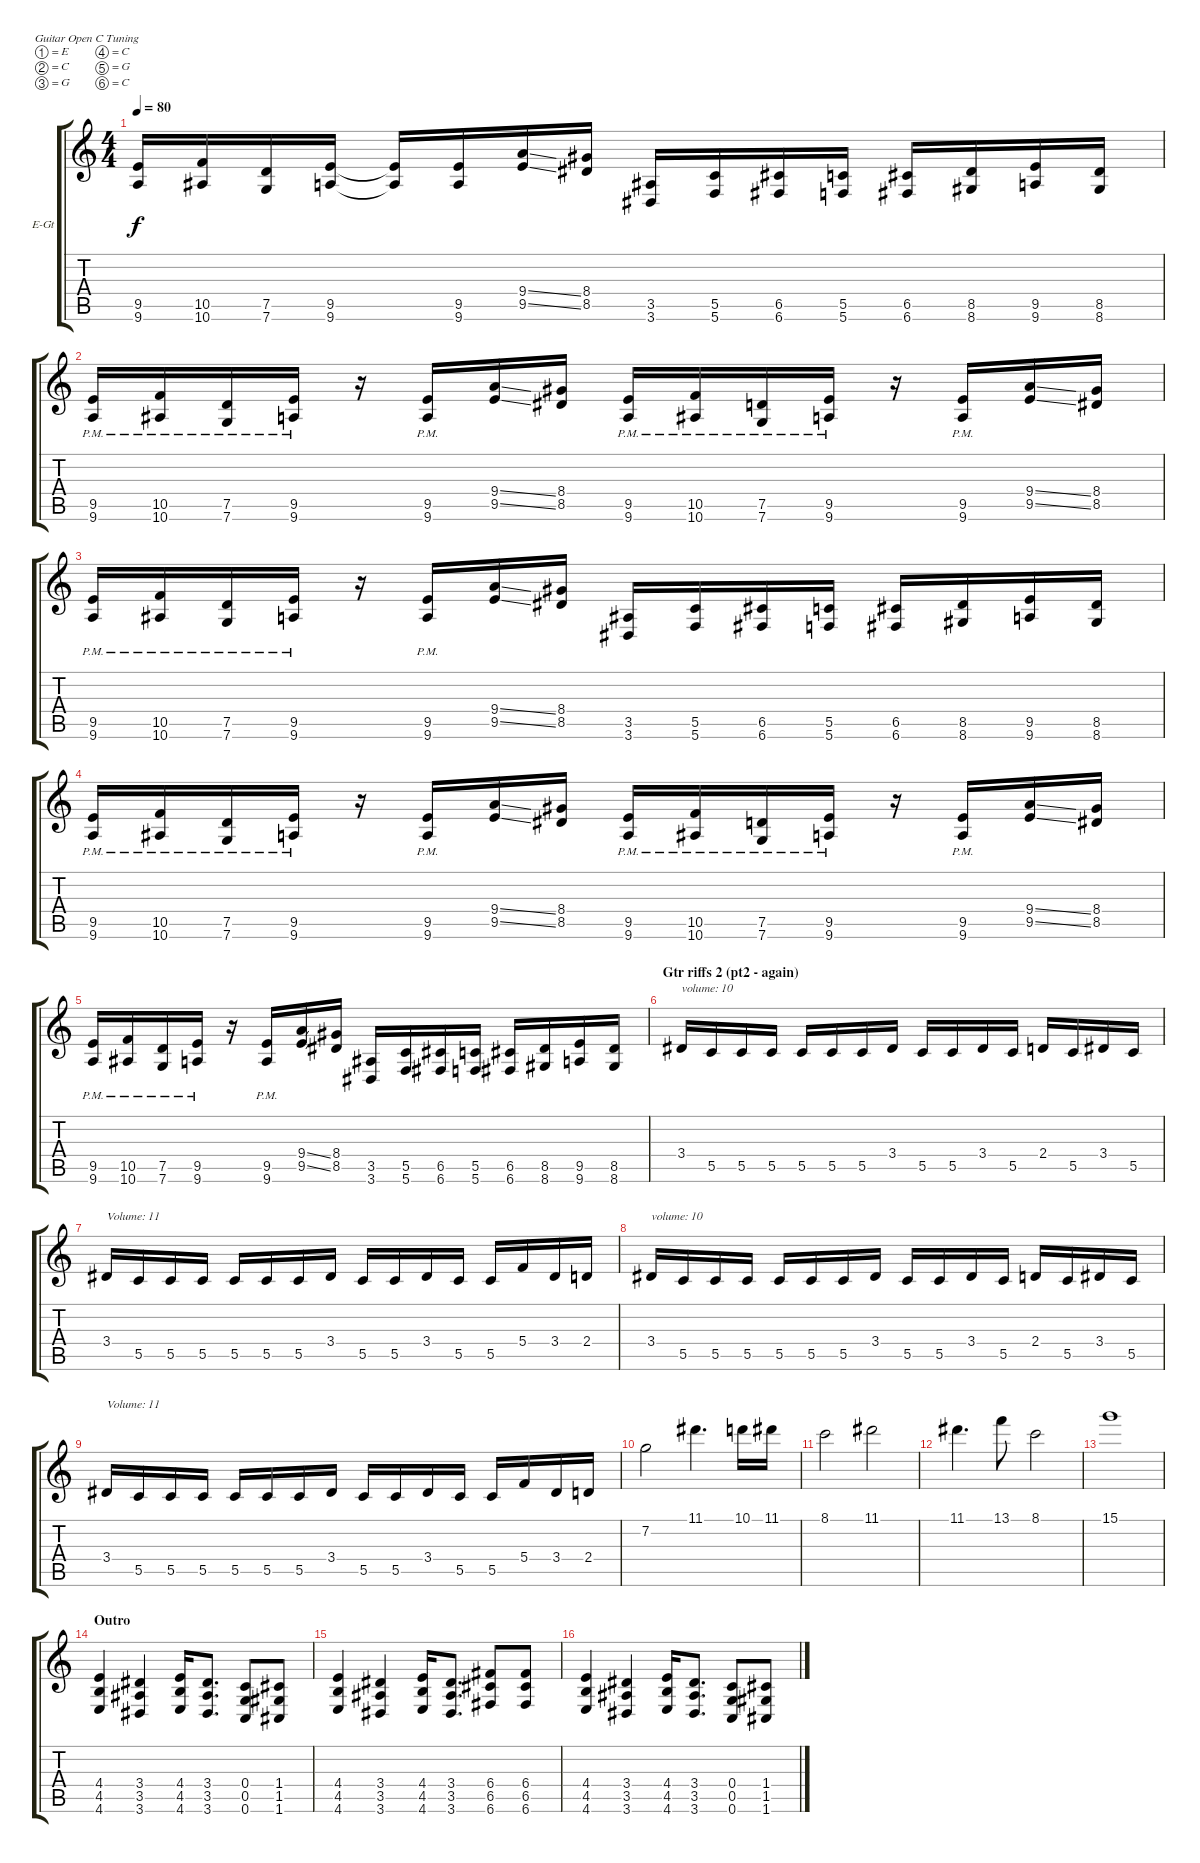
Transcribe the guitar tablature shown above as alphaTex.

\bracketExtendMode groupsimilarinstruments
\firstSystemTrackNameOrientation horizontal
\otherSystemsTrackNameOrientation horizontal
\track ("Guitar" "E-Gt") {instrument distortionguitar}
\staff {score tabs}
\tuning (E4 C4 G3 C3 G2 C2)
\ts (4 4)
\tempo 80
\clef g2
\ks c
(9.5 9.6).16{dy f} (10.5 10.6).16 (7.5 7.6).16 (9.5 9.6).16 (9.5{t} 9.6{t}).16 (9.5 9.6).16 (9.4{ss} 9.5{ss}).16 (8.4 8.5).16 (3.5 3.6).16 (5.5 5.6).16 (6.5 6.6).16 (5.5 5.6).16 (6.5 6.6).16 (8.5 8.6).16 (9.5 9.6).16 (8.5 8.6).16 |
(9.5{pm} 9.6{pm}).16 (10.5{pm} 10.6{pm}).16 (7.5{pm} 7.6{pm}).16 (9.5{pm} 9.6{pm}).16 r.16 (9.5{pm} 9.6{pm}).16 (9.4{ss} 9.5{ss}).16 (8.4 8.5).16 (9.5{pm} 9.6{pm}).16 (10.5{pm} 10.6{pm}).16 (7.5{pm} 7.6{pm}).16 (9.5{pm} 9.6{pm}).16 r.16 (9.5{pm} 9.6{pm}).16 (9.4{ss} 9.5{ss}).16 (8.4 8.5).16 |
(9.5{pm} 9.6{pm}).16 (10.5{pm} 10.6{pm}).16 (7.5{pm} 7.6{pm}).16 (9.5{pm} 9.6{pm}).16 r.16 (9.5{pm} 9.6{pm}).16 (9.4{ss} 9.5{ss}).16 (8.4 8.5).16 (3.5 3.6).16 (5.5 5.6).16 (6.5 6.6).16 (5.5 5.6).16 (6.5 6.6).16 (8.5 8.6).16 (9.5 9.6).16 (8.5 8.6).16 |
(9.5{pm} 9.6{pm}).16 (10.5{pm} 10.6{pm}).16 (7.5{pm} 7.6{pm}).16 (9.5{pm} 9.6{pm}).16 r.16 (9.5{pm} 9.6{pm}).16 (9.4{ss} 9.5{ss}).16 (8.4 8.5).16 (9.5{pm} 9.6{pm}).16 (10.5{pm} 10.6{pm}).16 (7.5{pm} 7.6{pm}).16 (9.5{pm} 9.6{pm}).16 r.16 (9.5{pm} 9.6{pm}).16 (9.4{ss} 9.5{ss}).16 (8.4 8.5).16 |
(9.5{pm} 9.6{pm}).16 (10.5{pm} 10.6{pm}).16 (7.5{pm} 7.6{pm}).16 (9.5{pm} 9.6{pm}).16 r.16 (9.5{pm} 9.6{pm}).16 (9.4{ss} 9.5{ss}).16 (8.4 8.5).16 (3.5 3.6).16 (5.5 5.6).16 (6.5 6.6).16 (5.5 5.6).16 (6.5 6.6).16 (8.5 8.6).16 (9.5 9.6).16 (8.5 8.6).16 |
\section ("" "Gtr riffs 2 (pt2 - again)")
3.4.16{txt "volume: 10"} 5.5.16 5.5.16 5.5.16 5.5.16 5.5.16 5.5.16 3.4.16 5.5.16 5.5.16 3.4.16 5.5.16 2.4.16 5.5.16 3.4.16 5.5.16 |
3.4.16{txt "Volume: 11"} 5.5.16 5.5.16 5.5.16 5.5.16 5.5.16 5.5.16 3.4.16 5.5.16 5.5.16 3.4.16 5.5.16 5.5.16 5.4.16 3.4.16 2.4.16 |
3.4.16{txt "volume: 10"} 5.5.16 5.5.16 5.5.16 5.5.16 5.5.16 5.5.16 3.4.16 5.5.16 5.5.16 3.4.16 5.5.16 2.4.16 5.5.16 3.4.16 5.5.16 |
3.4.16{txt "Volume: 11"} 5.5.16 5.5.16 5.5.16 5.5.16 5.5.16 5.5.16 3.4.16 5.5.16 5.5.16 3.4.16 5.5.16 5.5.16 5.4.16 3.4.16 2.4.16 |
7.2.2 11.1.4{d} 10.1.16 11.1.16 |
8.1.2 11.1.2 |
11.1.4{d} 13.1.8 8.1.2 |
15.1.1 |
\section ("" "Outro ")
(4.4 4.5 4.6).4 (3.4 3.5 3.6).4 (4.4 4.5 4.6).16 (3.4 3.5 3.6).8{d} (0.4 0.5 0.6).8 (1.4 1.5 1.6).8 |
(4.4 4.5 4.6).4 (3.4 3.5 3.6).4 (4.4 4.5 4.6).16 (3.4 3.5 3.6).8{d} (6.4 6.5 6.6).8 (6.4 6.5 6.6).8 |
(4.4 4.5 4.6).4 (3.4 3.5 3.6).4 (4.4 4.5 4.6).16 (3.4 3.5 3.6).8{d} (0.4 0.5 0.6).8 (1.4 1.5 1.6).8
